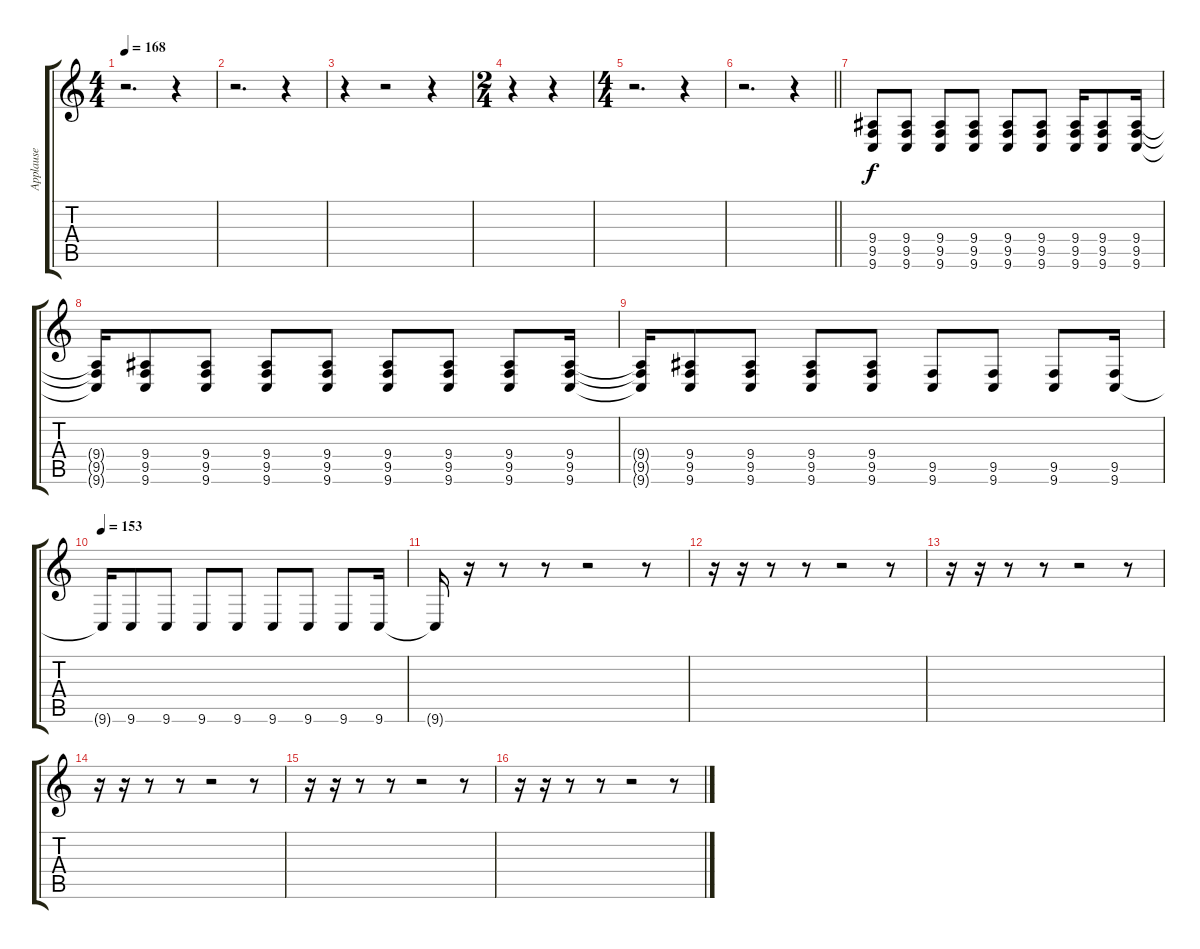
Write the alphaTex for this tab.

\track ("Applause" "Applause") {instrument applause}
\staff {score tabs}
\tuning (Eb4 Bb3 Gb3 Db3 Ab2 Eb2) {hide}
\ts (4 4)
\tempo 168
\clef g2
\ks c
r.2{d dy f} r.4 |
r.2{d} r.4 |
r.4 r.2 r.4 |
\ts (2 4)
r.4 r.4 |
\ts (4 4)
r.2{d} r.4 |
\barLineRight lightlight
r.2{d} r.4 |
(9.4 9.5 9.6).8 (9.4 9.5 9.6).8 (9.4 9.5 9.6).8 (9.4 9.5 9.6).8 (9.4 9.5 9.6).8 (9.4 9.5 9.6).8 (9.4 9.5 9.6).16 (9.4 9.5 9.6).8 (9.4 9.5 9.6).16 |
(9.4{t} 9.5{t} 9.6{t}).16 (9.4 9.5 9.6).8 (9.4 9.5 9.6).8 (9.4 9.5 9.6).8 (9.4 9.5 9.6).8 (9.4 9.5 9.6).8 (9.4 9.5 9.6).8 (9.4 9.5 9.6).8 (9.4 9.5 9.6).16 |
(9.4{t} 9.5{t} 9.6{t}).16 (9.4 9.5 9.6).8 (9.4 9.5 9.6).8 (9.4 9.5 9.6).8 (9.4 9.5 9.6).8 (9.5 9.6).8 (9.5 9.6).8 (9.5 9.6).8 (9.5 9.6).16 |
\tempo 153
9.6{t}.16 9.6.8 9.6.8 9.6.8 9.6.8 9.6.8 9.6.8 9.6.8 9.6.16 |
9.6{t}.16 r.16 r.8 r.8 r.2 r.8 |
r.16 r.16 r.8 r.8 r.2 r.8 |
r.16 r.16 r.8 r.8 r.2 r.8 |
r.16 r.16 r.8 r.8 r.2 r.8 |
r.16 r.16 r.8 r.8 r.2 r.8 |
r.16 r.16 r.8 r.8 r.2 r.8
